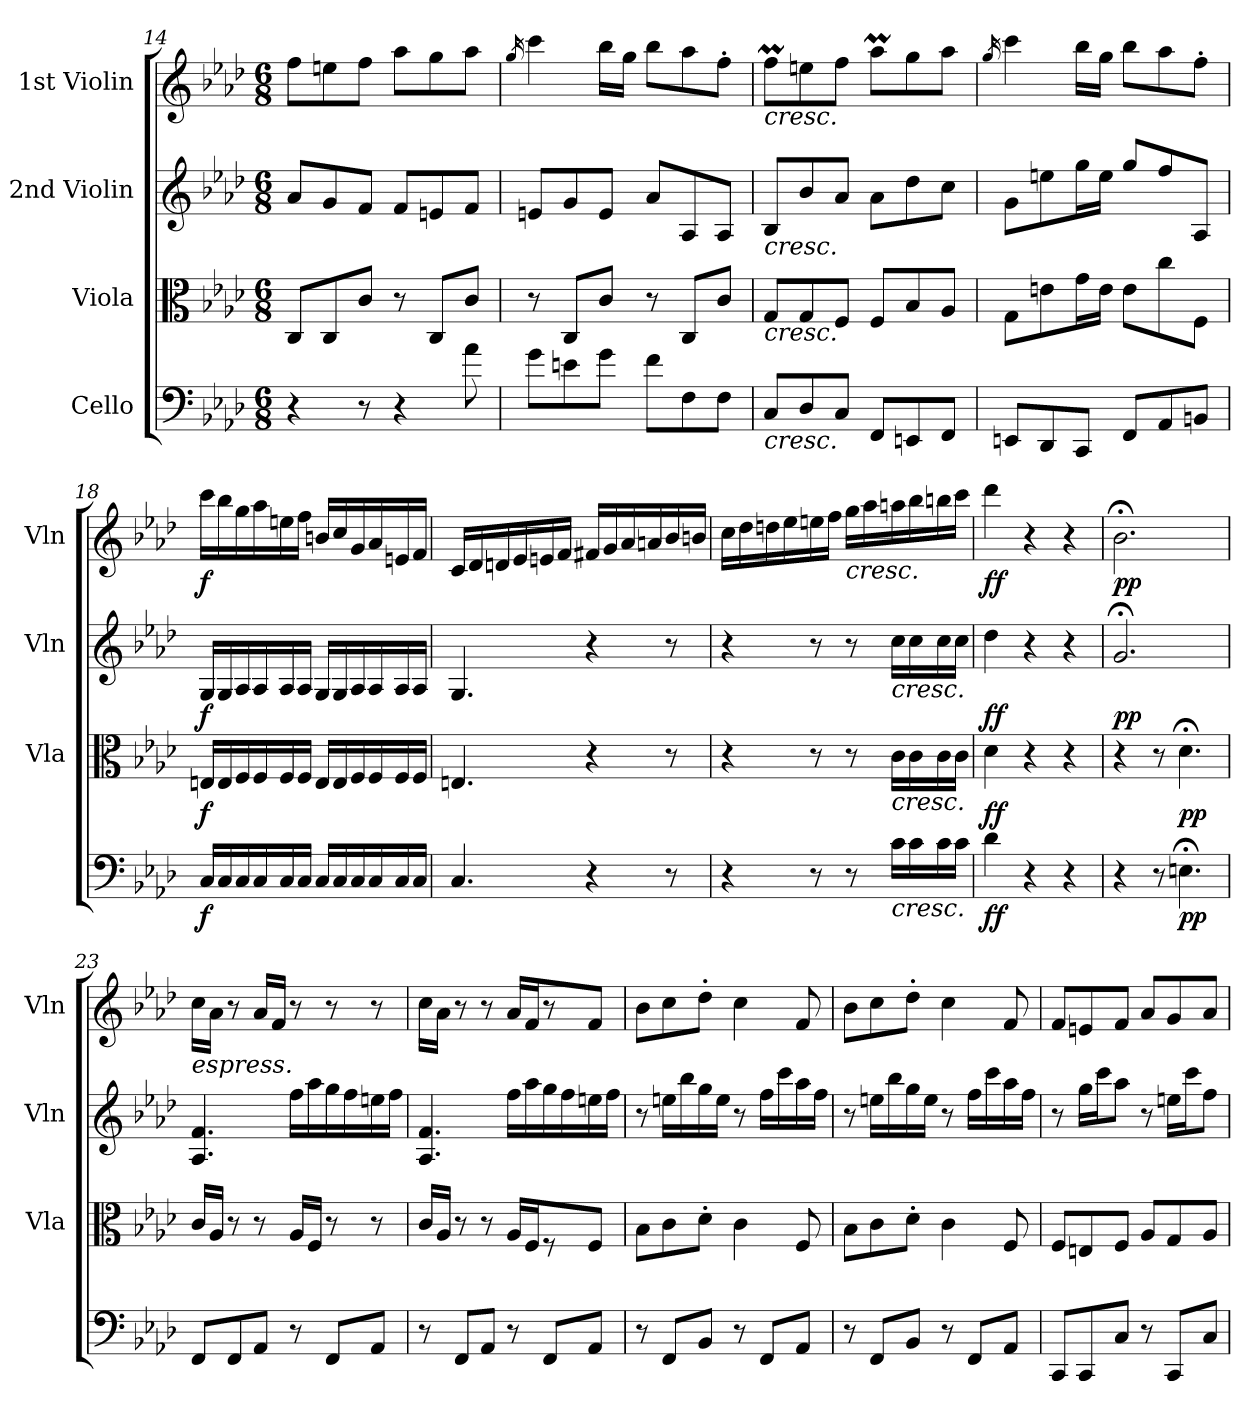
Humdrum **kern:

**kern	**dynam	**kern	**dynam	**kern	**dynam	**kern	**dynam
*part4	*part4	*part3	*part3	*part2	*part2	*part1	*part1
*staff4	*staff4	*staff3	*staff3	*staff2	*staff2	*staff1	*staff1
*I"Cello	*	*I"Viola	*	*I"2nd Violin	*	*I"1st Violin	*
*	*	*I'Vla	*	*I'Vln	*	*I'Vln	*
*clefF4	*	*clefC3	*	*clefG2	*	*clefG2	*
*k[b-e-a-d-]	*	*k[b-e-a-d-]	*	*k[b-e-a-d-]	*	*k[b-e-a-d-]	*
*M6/8	*	*M6/8	*	*M6/8	*	*M6/8	*
=14	=14	=14	=14	=14	=14	=14	=14
4r	.	8C/L	.	8a-/L	.	8ff\L	.
.	.	8C/	.	8g/	.	8een\	.
8r	.	8c/J	.	8f/J	.	8ff\J	.
4r	.	8r	.	8f/L	.	8aa-\L	.
.	.	8C/L	.	8en/	.	8gg\	.
8a-\	.	8c/J	.	8f/J	.	8aa-\J	.
=15	=15	=15	=15	=15	=15	=15	=15
.	.	.	.	.	.	16qgg/	.
8g\L	.	8r	.	8en/L	.	4ccc\	.
8en\	.	8C/L	.	8g/	.	.	.
8g\J	.	8c/J	.	8e/J	.	16bb-\LL	.
.	.	.	.	.	.	16gg\JJ	.
8f\L	.	8r	.	8a-/L	.	8bb-\L	.
8F\	.	8C/L	.	8A-/	.	8aa-\	.
8F\J	.	8c/J	.	8A-/J	.	8ff'\J	.
!!LO:LB:g=z
=16	=16	=16	=16	=16	=16	=16	=16
!	!	!	!	!	!	!LO:TX:b:i:t=cresc.	!
!	!	!	!	!LO:TX:b:i:t=cresc.	!	!	!
!	!	!LO:TX:b:i:t=cresc.	!	!	!	!	!
!LO:TX:b:i:t=cresc.	!	!	!	!	!	!	!
8C/L	.	8G/L	.	8B-/L	.	8ffM\L	.
8D-/	.	8G/	.	8b-/	.	8een\	.
8C/J	.	8F/J	.	8a-/J	.	8ff\J	.
8FF/L	.	8F/L	.	8a-\L	.	8aa-M\L	.
8EEn/	.	8B-/	.	8dd-\	.	8gg\	.
8FF/J	.	8A-/J	.	8cc\J	.	8aa-\J	.
=17	=17	=17	=17	=17	=17	=17	=17
.	.	.	.	.	.	16qgg/	.
8EEn/L	.	8G\L	.	8g\L	.	4ccc\	.
8DD-/	.	8en\	.	8een\	.	.	.
8CC/J	.	16g\L	.	16gg\L	.	16bb-\LL	.
.	.	16e\JJ	.	16ee\JJ	.	16gg\JJ	.
8FF/L	.	8e\L	.	8gg/L	.	8bb-\L	.
8AA-/	.	8cc\	.	8ff/	.	8aa-\	.
8BBn/J	.	8F\J	.	8A-/J	.	8ff'\J	.
!!LO:LB:g=z
=18	=18	=18	=18	=18	=18	=18	=18
!	!LO:DY:b	!	!LO:DY:b	!	!LO:DY:b	!	!LO:DY:b
16C/LL	f	16En/LL	f	16G/LL	f	16ccc\LL	f
16C/	.	16E/	.	16G/	.	16bb-\	.
16C/	.	16F/	.	16A-/	.	16gg\	.
16C/	.	16F/	.	16A-/	.	16aa-\	.
16C/	.	16F/	.	16A-/	.	16een\	.
16C/JJ	.	16F/JJ	.	16A-/JJ	.	16ff\JJ	.
16C/LL	.	16E/LL	.	16G/LL	.	16bn/LL	.
16C/	.	16E/	.	16G/	.	16cc/	.
16C/	.	16F/	.	16A-/	.	16g/	.
16C/	.	16F/	.	16A-/	.	16a-/	.
16C/	.	16F/	.	16A-/	.	16en/	.
16C/JJ	.	16F/JJ	.	16A-/JJ	.	16f/JJ	.
=19	=19	=19	=19	=19	=19	=19	=19
4.C/	.	4.En/	.	4.G/	.	16c/LL	.
.	.	.	.	.	.	16d-/	.
.	.	.	.	.	.	16dn/	.
.	.	.	.	.	.	16e-/	.
.	.	.	.	.	.	16en/	.
.	.	.	.	.	.	16f/JJ	.
4r	.	4r	.	4r	.	16f#X/LL	.
.	.	.	.	.	.	16g/	.
.	.	.	.	.	.	16a-/	.
.	.	.	.	.	.	16an/	.
8r	.	8r	.	8r	.	16b-/	.
.	.	.	.	.	.	16bn/JJ	.
!!LO:PB:g=z
=20	=20	=20	=20	=20	=20	=20	=20
4r	.	4r	.	4r	.	16cc\LL	.
.	.	.	.	.	.	16dd-\	.
.	.	.	.	.	.	16ddn\	.
.	.	.	.	.	.	16ee-\	.
8r	.	8r	.	8r	.	16een\	.
.	.	.	.	.	.	16ff\JJ	.
!	!	!	!	!	!	!LO:TX:b:i:t=cresc.	!
8r	.	8r	.	8r	.	16gg\LL	.
.	.	.	.	.	.	16aa-\	.
!	!	!	!	!LO:TX:b:i:t=cresc.	!	!	!
!	!	!LO:TX:b:i:t=cresc.	!	!	!	!	!
!LO:TX:b:i:t=cresc.	!	!	!	!	!	!	!
16c\LL	.	16c\LL	.	16cc\LL	.	16aan\	.
16c\	.	16c\	.	16cc\	.	16bb-\	.
16c\	.	16c\	.	16cc\	.	16bbn\	.
16c\JJ	.	16c\JJ	.	16cc\JJ	.	16ccc\JJ	.
!!LO:LB:g=z
=21	=21	=21	=21	=21	=21	=21	=21
!	!LO:DY:b	!	!LO:DY:b	!	!LO:DY:b	!	!LO:DY:b
4d-\	ff	4d-\	ff	4dd-\	ff	4ddd-\	ff
4r	.	4r	.	4r	.	4r	.
4r	.	4r	.	4r	.	4r	.
=22	=22	=22	=22	=22	=22	=22	=22
!	!	!	!	!	!LO:DY:b	!	!LO:DY:b
4r	.	4r	.	2.g;</	pp	2.b-;<\	pp
8r	.	8r	.	.	.	.	.
!	!LO:DY:b	!	!LO:DY:b	!	!	!	!
4.En;<\	pp	4.d-;<\	pp	.	.	.	.
=23	=23	=23	=23	=23	=23	=23	=23
!	!	!	!	!	!	!LO:TX:b:i:t=espress.	!
8FF/L	.	16c/LL	.	4.A-/ 4.f/	.	16cc\LL	.
.	.	16A-/JJ	.	.	.	16a-\JJ	.
8FF/	.	8r	.	.	.	8r	.
8AA-/J	.	8r	.	.	.	16a-/LL	.
.	.	.	.	.	.	16f/JJ	.
8r	.	16A-/LL	.	16ff\LL	.	8r	.
.	.	16F/JJ	.	16aa-\	.	.	.
8FF/L	.	8r	.	16gg\	.	8r	.
.	.	.	.	16ff\	.	.	.
8AA-/J	.	8r	.	16een\	.	8r	.
.	.	.	.	16ff\JJ	.	.	.
=24	=24	=24	=24	=24	=24	=24	=24
8r	.	16c/LL	.	4.A-/ 4.f/	.	16cc\LL	.
.	.	16A-/JJ	.	.	.	16a-\JJ	.
8FF/L	.	8r	.	.	.	8r	.
8AA-/J	.	8r	.	.	.	8r	.
8r	.	16A-/LL	.	16ff\LL	.	16a-/LL	.
.	.	16F/J	.	16aa-\	.	16f/J	.
8FF/L	.	8r	.	16gg\	.	8r	.
.	.	.	.	16ff\	.	.	.
8AA-/J	.	8F/J	.	16een\	.	8f/J	.
.	.	.	.	16ff\JJ	.	.	.
!!LO:LB:g=z
=25	=25	=25	=25	=25	=25	=25	=25
8r	.	8B-\L	.	8r	.	8b-\L	.
8FF/L	.	8c\	.	16een\LL	.	8cc\	.
.	.	.	.	16bb-\	.	.	.
8BB-/J	.	8d-'\J	.	16gg\	.	8dd-'\J	.
.	.	.	.	16ee\JJ	.	.	.
8r	.	4c\	.	8r	.	4cc\	.
8FF/L	.	.	.	16ff\LL	.	.	.
.	.	.	.	16ccc\	.	.	.
8AA-/J	.	8F/	.	16aa-\	.	8f/	.
.	.	.	.	16ff\JJ	.	.	.
!!LO:PB:g=z
=26	=26	=26	=26	=26	=26	=26	=26
8r	.	8B-\L	.	8r	.	8b-\L	.
8FF/L	.	8c\	.	16een\LL	.	8cc\	.
.	.	.	.	16bb-\	.	.	.
8BB-/J	.	8d-'\J	.	16gg\	.	8dd-'\J	.
.	.	.	.	16ee\JJ	.	.	.
8r	.	4c\	.	8r	.	4cc\	.
8FF/L	.	.	.	16ff\LL	.	.	.
.	.	.	.	16ccc\	.	.	.
8AA-/J	.	8F/	.	16aa-\	.	8f/	.
.	.	.	.	16ff\JJ	.	.	.
=27	=27	=27	=27	=27	=27	=27	=27
8CC/L	.	8F/L	.	8r	.	8f/L	.
8CC/	.	8En/	.	16gg\LL	.	8en/	.
.	.	.	.	16ccc\J	.	.	.
8C/J	.	8F/J	.	8aa-\J	.	8f/J	.
8r	.	8A-/L	.	8r	.	8a-/L	.
8CC/L	.	8G/	.	16een\LL	.	8g/	.
.	.	.	.	16ccc\J	.	.	.
8C/J	.	8A-/J	.	8ff\J	.	8a-/J	.
=	=	=	=	=	=	=	=
*-	*-	*-	*-	*-	*-	*-	*-
